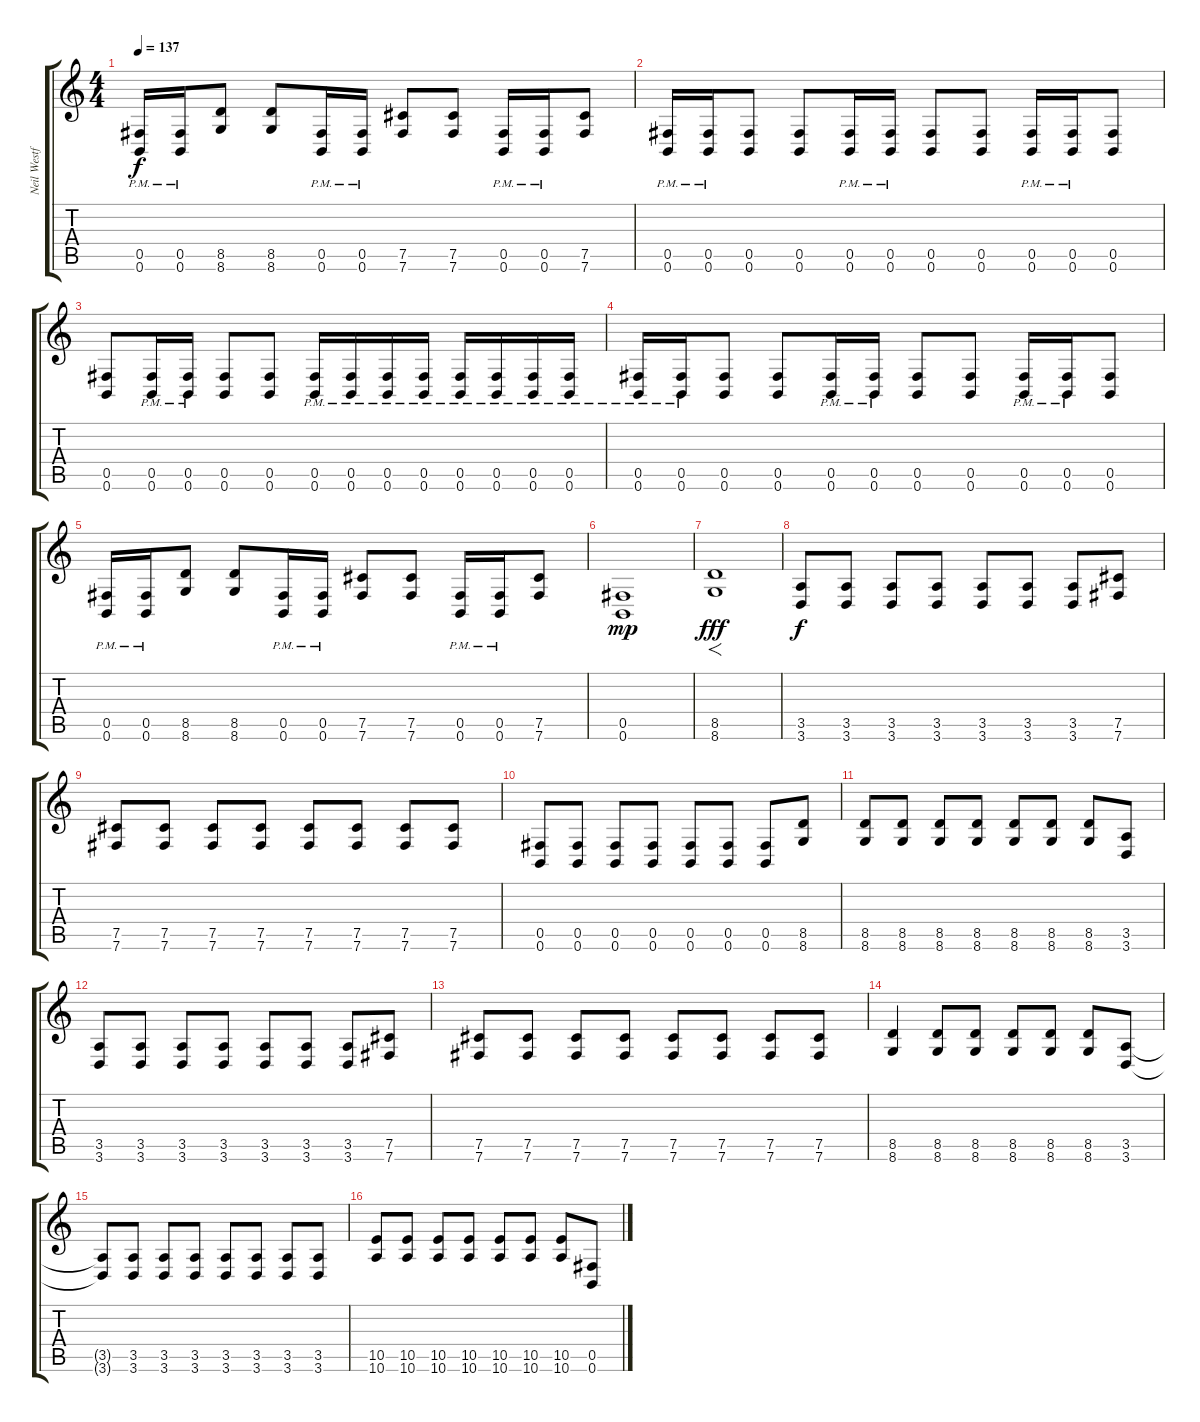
\track ("Neil Westfall / Rhythm Guitar" "Neil Westf") {instrument distortionguitar}
\staff {score tabs}
\tuning (Db4 Ab3 E3 B2 Gb2 B1) {hide}
\ts (4 4)
\tempo 137
\clef g2
\ks c
(0.5{pm} 0.6{pm}).16{dy f} (0.5{pm} 0.6{pm}).16 (8.5 8.6).8 (8.5 8.6).8 (0.5{pm} 0.6{pm}).16 (0.5{pm} 0.6{pm}).16 (7.5 7.6).8 (7.5 7.6).8 (0.5{pm} 0.6{pm}).16 (0.5{pm} 0.6{pm}).16 (7.5 7.6).8 |
(0.5{pm} 0.6{pm}).16 (0.5{pm} 0.6{pm}).16 (0.5 0.6).8 (0.5 0.6).8 (0.5{pm} 0.6{pm}).16 (0.5{pm} 0.6{pm}).16 (0.5 0.6).8 (0.5 0.6).8 (0.5{pm} 0.6{pm}).16 (0.5{pm} 0.6{pm}).16 (0.5 0.6).8 |
(0.5 0.6).8 (0.5{pm} 0.6{pm}).16 (0.5{pm} 0.6{pm}).16 (0.5 0.6).8 (0.5 0.6).8 (0.5{pm} 0.6{pm}).16 (0.5{pm} 0.6{pm}).16 (0.5{pm} 0.6{pm}).16 (0.5{pm} 0.6{pm}).16 (0.5{pm} 0.6{pm}).16 (0.5{pm} 0.6{pm}).16 (0.5{pm} 0.6{pm}).16 (0.5{pm} 0.6{pm}).16 |
(0.5{pm} 0.6{pm}).16 (0.5{pm} 0.6{pm}).16 (0.5 0.6).8 (0.5 0.6).8 (0.5{pm} 0.6{pm}).16 (0.5{pm} 0.6{pm}).16 (0.5 0.6).8 (0.5 0.6).8 (0.5{pm} 0.6{pm}).16 (0.5{pm} 0.6{pm}).16 (0.5 0.6).8 |
(0.5{pm} 0.6{pm}).16 (0.5{pm} 0.6{pm}).16 (8.5 8.6).8 (8.5 8.6).8 (0.5{pm} 0.6{pm}).16 (0.5{pm} 0.6{pm}).16 (7.5 7.6).8 (7.5 7.6).8 (0.5{pm} 0.6{pm}).16 (0.5{pm} 0.6{pm}).16 (7.5 7.6).8 |
(0.5 0.6).1{dy mp} |
(8.5 8.6).1{f dy fff} |
(3.5 3.6).8{dy f} (3.5 3.6).8 (3.5 3.6).8 (3.5 3.6).8 (3.5 3.6).8 (3.5 3.6).8 (3.5 3.6).8 (7.5 7.6).8 |
(7.5 7.6).8 (7.5 7.6).8 (7.5 7.6).8 (7.5 7.6).8 (7.5 7.6).8 (7.5 7.6).8 (7.5 7.6).8 (7.5 7.6).8 |
(0.5 0.6).8 (0.5 0.6).8 (0.5 0.6).8 (0.5 0.6).8 (0.5 0.6).8 (0.5 0.6).8 (0.5 0.6).8 (8.5 8.6).8 |
(8.5 8.6).8 (8.5 8.6).8 (8.5 8.6).8 (8.5 8.6).8 (8.5 8.6).8 (8.5 8.6).8 (8.5 8.6).8 (3.5 3.6).8 |
(3.5 3.6).8 (3.5 3.6).8 (3.5 3.6).8 (3.5 3.6).8 (3.5 3.6).8 (3.5 3.6).8 (3.5 3.6).8 (7.5 7.6).8 |
(7.5 7.6).8 (7.5 7.6).8 (7.5 7.6).8 (7.5 7.6).8 (7.5 7.6).8 (7.5 7.6).8 (7.5 7.6).8 (7.5 7.6).8 |
(8.5 8.6).4 (8.5 8.6).8 (8.5 8.6).8 (8.5 8.6).8 (8.5 8.6).8 (8.5 8.6).8 (3.5 3.6).8 |
(3.5{t} 3.6{t}).8 (3.5 3.6).8 (3.5 3.6).8 (3.5 3.6).8 (3.5 3.6).8 (3.5 3.6).8 (3.5 3.6).8 (3.5 3.6).8 |
(10.5 10.6).8 (10.5 10.6).8 (10.5 10.6).8 (10.5 10.6).8 (10.5 10.6).8 (10.5 10.6).8 (10.5 10.6).8 (0.5 0.6).8
